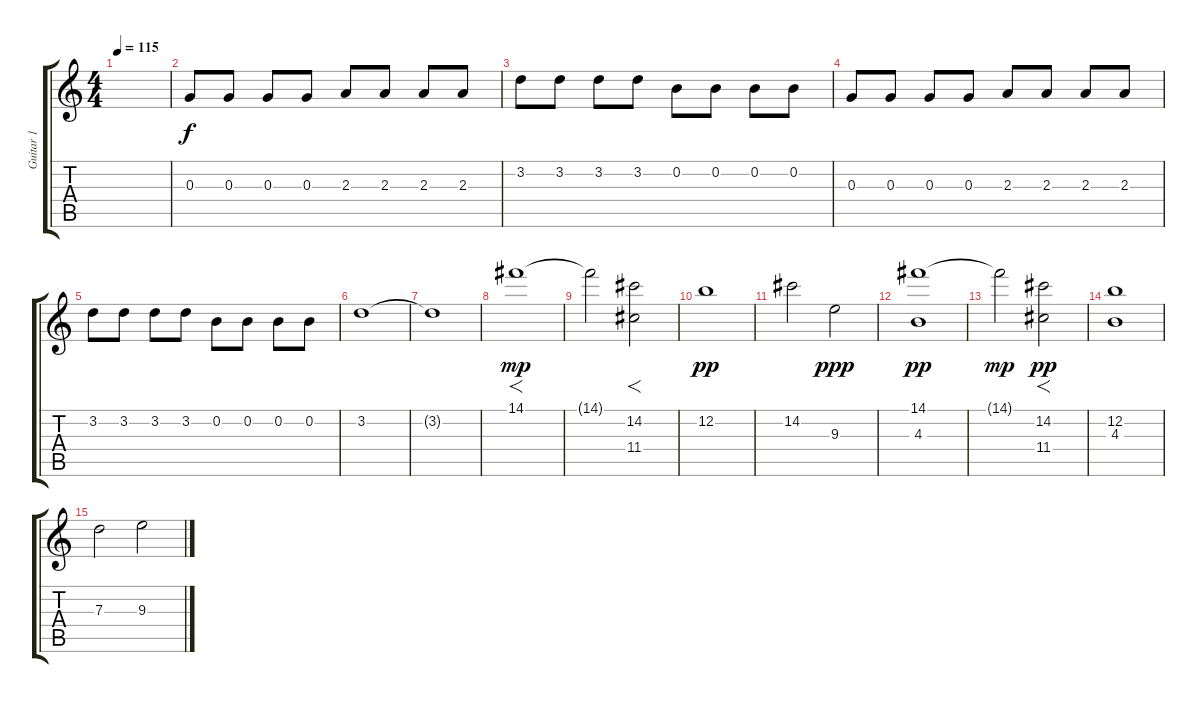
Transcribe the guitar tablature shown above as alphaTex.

\track ("Guitar 1" "Guitar 1") {instrument distortionguitar}
\staff {score tabs}
\tuning (E4 B3 G3 D3 A2 E2) {hide}
\ts (4 4)
\tempo 115
\clef g2
\ks c
|
0.3.8 0.3.8 0.3.8 0.3.8 2.3.8 2.3.8 2.3.8 2.3.8 |
3.2.8 3.2.8 3.2.8 3.2.8 0.2.8 0.2.8 0.2.8 0.2.8 |
0.3.8 0.3.8 0.3.8 0.3.8 2.3.8 2.3.8 2.3.8 2.3.8 |
3.2.8 3.2.8 3.2.8 3.2.8 0.2.8 0.2.8 0.2.8 0.2.8 |
3.2.1 |
3.2{t}.1 |
14.1.1{f dy mp} |
14.1{t}.2 (14.2 11.4).2{f} |
12.2.1{dy pp} |
14.2.2 9.3.2{dy ppp} |
(14.1 4.3).1{dy pp} |
14.1{t}.2{dy mp} (14.2 11.4).2{f dy pp} |
(12.2 4.3).1 |
7.3.2 9.3.2
